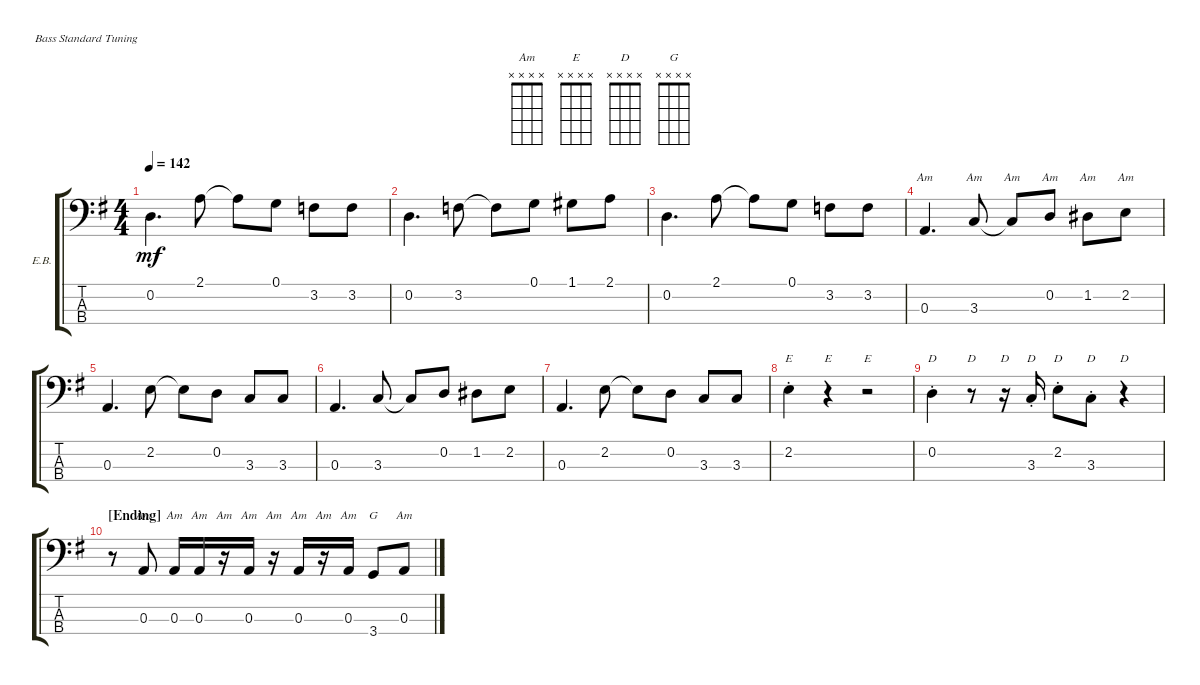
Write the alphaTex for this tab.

\bracketExtendMode groupsimilarinstruments
\firstSystemTrackNameOrientation horizontal
\otherSystemsTrackNameOrientation horizontal
\track ("Electric Bass" "E.B.") {instrument electricbassfinger}
\staff {score tabs}
\tuning (G2 D2 A1 E1)
\chord ("Am" x x x x)
\chord ("E" x x x x)
\chord ("D" x x x x)
\chord ("G" x x x x)
\ts (4 4)
\tempo 142
\clef f4
\ks eminor
0.2.4{d dy mf} 2.1.8 2.1{t}.8 0.1.8 3.2.8 3.2.8 |
0.2.4{d} 3.2.8 3.2{t}.8 0.1.8 1.1.8 2.1.8 |
0.2.4{d} 2.1.8 2.1{t}.8 0.1.8 3.2.8 3.2.8 |
0.3.4{d ch "Am"} 3.3.8{ch "Am"} 3.3{t}.8{ch "Am"} 0.2.8{ch "Am"} 1.2.8{ch "Am"} 2.2.8{ch "Am"} |
0.3.4{d} 2.2.8 2.2{t}.8 0.2.8 3.3.8 3.3.8 |
0.3.4{d} 3.3.8 3.3{t}.8 0.2.8 1.2.8 2.2.8 |
0.3.4{d} 2.2.8 2.2{t}.8 0.2.8 3.3.8 3.3.8 |
2.2{st}.4{ch "E"} r.4{ch "E"} r.2{ch "E"} |
0.2{st}.4{ch "D"} r.8{ch "D"} r.16{ch "D"} 3.3{st}.16{ch "D"} 2.2{st}.8{ch "D"} 3.3{st}.8{ch "D"} r.4{ch "D"} |
\section ("" "[Ending] ")
r.8 0.3.8{ch "Am"} 0.3.16{ch "Am"} 0.3.16{ch "Am"} r.16{ch "Am"} 0.3.16{ch "Am"} r.16{ch "Am"} 0.3.16{ch "Am"} r.16{ch "Am"} 0.3.16{ch "Am"} 3.4.8{ch "G"} 0.3.8{ch "Am"}
